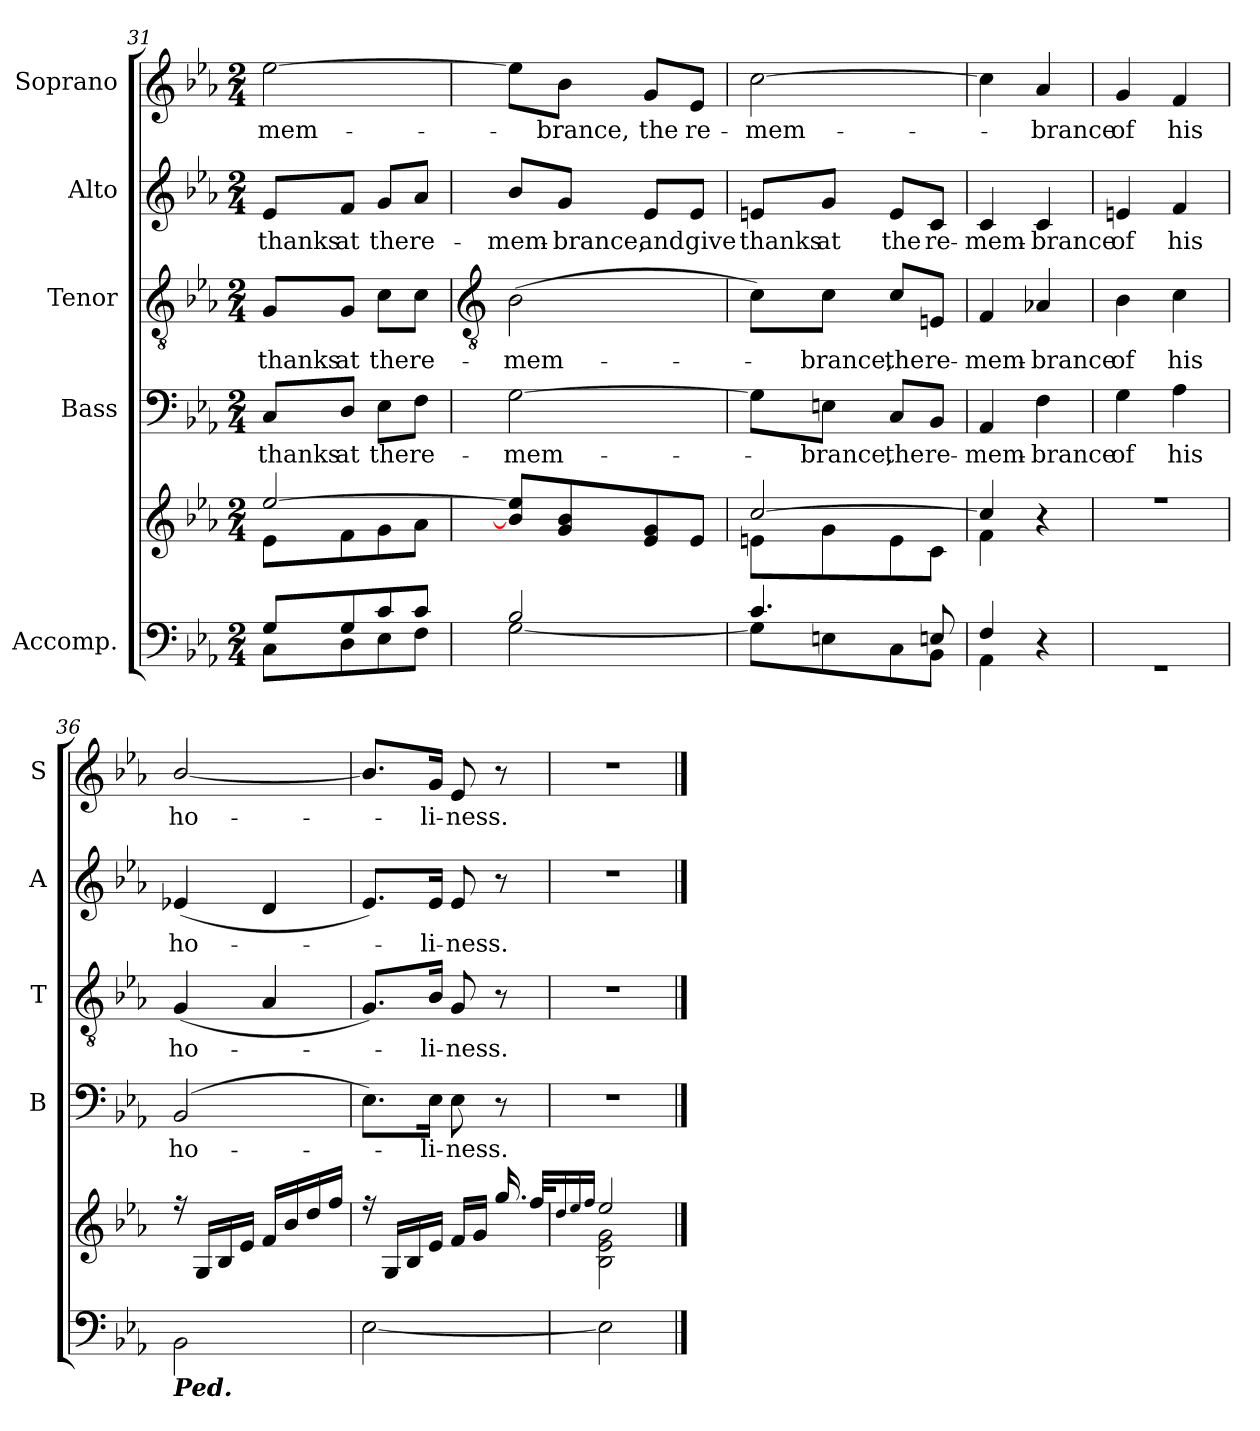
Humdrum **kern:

**kern	**kern	**kern	**text	**kern	**text	**kern	**text	**kern	**text
*part5	*part5	*part4	*part4	*part3	*part3	*part2	*part2	*part1	*part1
*staff6	*staff5	*staff4	*staff4	*staff3	*staff3	*staff2	*staff2	*staff1	*staff1
*I"Accomp.	*	*I"Bass	*	*I"Tenor	*	*I"Alto	*	*I"Soprano	*
*	*	*I'B	*	*I'T	*	*I'A	*	*I'S	*
*clefF4	*clefG2	*clefF4	*	*clefGv2	*	*clefG2	*	*clefG2	*
*k[b-e-a-]	*k[b-e-a-]	*k[b-e-a-]	*	*k[b-e-a-]	*	*k[b-e-a-]	*	*k[b-e-a-]	*
*E-:	*E-:	*E-:	*	*E-:	*	*E-:	*	*E-:	*
*M2/4	*M2/4	*M2/4	*	*M2/4	*	*M2/4	*	*M2/4	*
=31	=31	=31	=31	=31	=31	=31	=31	=31	=31
*^	*^	*	*	*	*	*	*	*	*
!	!	!	!	!	!LO:LY:b	!	!LO:LY:b	!	!LO:LY:b	!	!LO:LY:b
8G/L	8C\L	[2ee-/	8e-\L	8C/L	thanks	8G/L	thanks	8e-/L	thanks	[2ee-	-mem-
!	!	!	!	!	!LO:LY:b	!	!LO:LY:b	!	!LO:LY:b	!	!
8G/	8D\	.	8f\	8D/J	at	8G/J	at	8f/J	at	.	.
!	!	!	!	!	!LO:LY:b	!	!LO:LY:b	!	!LO:LY:b	!	!
8c/	8E-\	.	8g\	8E-\L	the	8c\L	the	8g/L	the	.	.
!	!	!	!	!	!LO:LY:b	!	!LO:LY:b	!	!LO:LY:b	!	!
8c/J	8F\J	.	8a-\J	8F\J	re-	8c\J	re-	8a-/J	re-	.	.
!!LO:LB:g=z
=32	=32	=32	=32	=32	=32	=32	=32	=32	=32	=32	=32
*	*	*	*	*	*	*clefGv2	*	*	*	*	*
!	!	!	!LO:N:vis=1	!	!LO:LY:b	!	!LO:LY:b	!	!LO:LY:b	!	!
2B-/	[2G\	8b-] 8ee-]L	2ryy	[2G	-mem-	(<2B-	-mem-	8b-/L	-mem-	8ee-\L]	.
!	!	!	!	!	!	!	!	!	!LO:LY:b	!	!LO:LY:b
.	.	8g 8b-	.	.	.	.	.	8g/J	-brance,	8b-\J	brance,
!	!	!	!	!	!	!	!	!	!LO:LY:b	!	!LO:LY:b
.	.	8e- 8g	.	.	.	.	.	8e-/L	and	8g/L	the
!	!	!	!	!	!	!	!	!	!LO:LY:b	!	!LO:LY:b
.	.	8e-J	.	.	.	.	.	8e-/J	give	8e-/J	re-
=33	=33	=33	=33	=33	=33	=33	=33	=33	=33	=33	=33
!	!	!	!	!	!	!	!	!	!LO:LY:b	!	!LO:LY:b
4.c/	8G\L]	[2cc/	8en\L	8G\L]	.	8c\L)	.	8en/L	thanks	[2cc	-mem-
!	!	!	!	!	!LO:LY:b	!	!LO:LY:b	!	!LO:LY:b	!	!
.	8En\	.	8g\	8En\J	brance,	8c\J	brance,	8g/J	at	.	.
!	!	!	!	!	!LO:LY:b	!	!LO:LY:b	!	!LO:LY:b	!	!
.	8C\	.	8e\	8C/L	the	8c/L	the	8e/L	the	.	.
!	!	!	!	!	!LO:LY:b	!	!LO:LY:b	!	!LO:LY:b	!	!
8En/	8BB-\J	.	8c\J	8BB-/J	re-	8En/J	re-	8c/J	re-	.	.
=34	=34	=34	=34	=34	=34	=34	=34	=34	=34	=34	=34
!	!	!	!	!	!LO:LY:b	!	!LO:LY:b	!	!LO:LY:b	!	!
4F/	4AA-\	4cc/]	4f\	4AA-	-mem-	4F	-mem-	4c	-mem-	4cc]	.
!	!	!	!	!	!LO:LY:b	!	!LO:LY:b	!	!LO:LY:b	!	!LO:LY:b
4ryy	4r	4r	4ryy	4F	-brance	4A-X	-brance	4c	-brance	4a-	brance
=35	=35	=35	=35	=35	=35	=35	=35	=35	=35	=35	=35
!LO:N:vis=1	!LO:N:vis=1	!LO:N:vis=1	!LO:N:vis=1	!	!LO:LY:b	!	!LO:LY:b	!	!LO:LY:b	!	!LO:LY:b
2ryy	2r	2r	2ryy	4G	of	4B-	of	4en	of	4g	of
!	!	!	!	!	!LO:LY:b	!	!LO:LY:b	!	!LO:LY:b	!	!LO:LY:b
.	.	.	.	4A-	his	4c	his	4f	his	4f	his
=36	=36	=36	=36	=36	=36	=36	=36	=36	=36	=36	=36
!LO:TX:b:Bi:t=Ped.	!	!	!	!	!	!	!	!	!	!	!
!LO:N:vis=1	!	!	!LO:N:vis=1	!	!LO:LY:b	!	!LO:LY:b	!	!LO:LY:b	!	!LO:LY:b
2ryy	2BB-\	16r	2ryy	(<2BB-	ho-	(<4G	ho-	(<4e-X	ho-	[2b-/	ho-
.	.	16GLL	.	.	.	.	.	.	.	.	.
.	.	16B-	.	.	.	.	.	.	.	.	.
.	.	16e-JJ	.	.	.	.	.	.	.	.	.
.	.	16fLL	.	.	.	4A-	.	4d	.	.	.
.	.	16b-	.	.	.	.	.	.	.	.	.
.	.	16dd	.	.	.	.	.	.	.	.	.
.	.	16ffJJ	.	.	.	.	.	.	.	.	.
=37	=37	=37	=37	=37	=37	=37	=37	=37	=37	=37	=37
!LO:N:vis=1	!	!	!LO:N:vis=1	!	!	!	!	!	!	!	!
2ryy	[2E-\	16r	2ryy	8.E-\L)	.	8.G/L)	.	8.e-/L)	.	8.b-/L]	.
.	.	16GLL	.	.	.	.	.	.	.	.	.
.	.	16B-	.	.	.	.	.	.	.	.	.
!	!	!	!	!	!LO:LY:b	!	!LO:LY:b	!	!LO:LY:b	!	!LO:LY:b
.	.	16e-JJ	.	16E-\Jk	li-	16B-/Jk	li-	16e-/Jk	li-	16g/Jk	li-
!	!	!	!	!	!LO:LY:b	!	!LO:LY:b	!	!LO:LY:b	!	!LO:LY:b
.	.	16fLL	.	8E-	-ness.	8G	-ness.	8e-	-ness.	8e-	-ness.
.	.	16gJJ	.	.	.	.	.	.	.	.	.
.	.	16.ggLL	.	8r	.	8r	.	8r	.	8r	.
.	.	32ffL	.	.	.	.	.	.	.	.	.
=38	=38	=38	=38	=38	=38	=38	=38	=38	=38	=38	=38
.	.	16qqdd/	.	.	.	.	.	.	.	.	.
.	.	16qqee-/	.	.	.	.	.	.	.	.	.
.	.	16qqff/JJ	.	.	.	.	.	.	.	.	.
!LO:N:vis=1	!	!	!	!LO:N:vis=1	!	!LO:N:vis=1	!	!LO:N:vis=1	!	!LO:N:vis=1	!
2ryy	2E-\]	2ee-/	2B-\ 2e-\ 2g\	2r	.	2r	.	2r	.	2r	.
*v	*v	*	*	*	*	*	*	*	*	*	*
*	*v	*v	*	*	*	*	*	*	*	*
==	==	==	==	==	==	==	==	==	==
*-	*-	*-	*-	*-	*-	*-	*-	*-	*-
